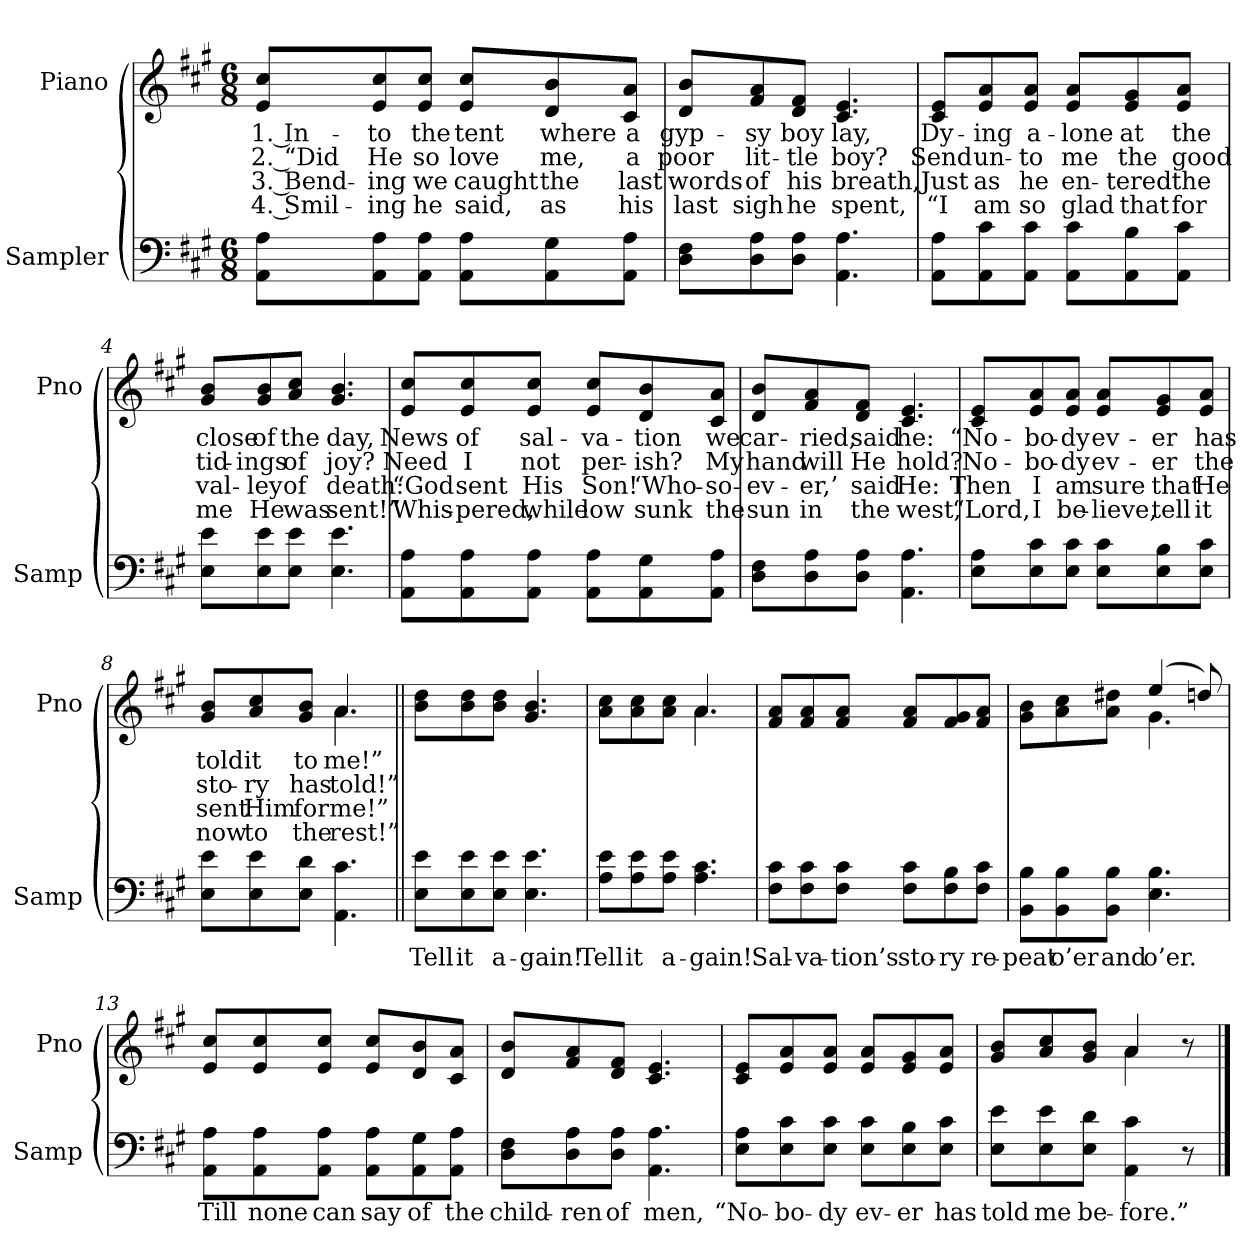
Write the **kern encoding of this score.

**kern	**text	**kern	**text	**text	**text	**text
*part2	*part2	*part1	*part1	*part1	*part1	*part1
*staff2	*staff2	*staff1	*staff1	*staff1	*staff1	*staff1
*I"Sampler	*	*I"Piano	*	*	*	*
*I'Samp	*	*I'Pno	*	*	*	*
*clefF4	*	*clefG2	*	*	*	*
*k[f#c#g#]	*	*k[f#c#g#]	*	*	*	*
*A:	*	*A:	*	*	*	*
*M6/8	*	*M6/8	*	*	*	*
=1	=1	=1	=1	=1	=1	=1
8AA\ 8A\L	.	8e/ 8cc#/L	1. In-	2. “Did	3. Bend-	4. Smil-
8AA\ 8A\	.	8e/ 8cc#/	-to	He	-ing	-ing
8AA\ 8A\J	.	8e/ 8cc#/J	the	so	we	he
8AA\ 8A\L	.	8e/ 8cc#/L	tent	love	caught	said,
8AA\ 8G#\	.	8d/ 8b/	where	me,	the	as
8AA\ 8A\J	.	8c#/ 8a/J	a	a	last	his
=2	=2	=2	=2	=2	=2	=2
8D\ 8F#\L	.	8d/ 8b/L	gyp-	poor	words	last
8D\ 8A\	.	8f#/ 8a/	-sy	lit-	of	sigh
8D\ 8A\J	.	8d/ 8f#/J	boy	-tle	his	he
4.AA 4.A	.	4.c# 4.e	lay,	boy?	breath,	spent,
=3	=3	=3	=3	=3	=3	=3
8AA\ 8A\L	.	8c#/ 8e/L	Dy-	Send	Just	“I
8AA\ 8c#\	.	8e/ 8a/	-ing	un-	as	am
8AA\ 8c#\J	.	8e/ 8a/J	a-	-to	he	so
8AA\ 8c#\L	.	8e/ 8a/L	-lone	me	en-	glad
8AA\ 8B\	.	8e/ 8g#/	at	the	-tered	that
8AA\ 8c#\J	.	8e/ 8a/J	the	good	the	for
=4	=4	=4	=4	=4	=4	=4
8E\ 8e\L	.	8g#/ 8b/L	close	tid-	val-	me
8E\ 8e\	.	8g#/ 8b/	of	-ings	-ley	He
8E\ 8e\J	.	8a/ 8cc#/J	the	of	of	was
4.E 4.e	.	4.g# 4.b	day,	joy?	death:	sent!”
=5	=5	=5	=5	=5	=5	=5
8AA\ 8A\L	.	8e/ 8cc#/L	News	Need	“God	Whis-
8AA\ 8A\	.	8e/ 8cc#/	of	I	sent	-pered,
8AA\ 8A\J	.	8e/ 8cc#/J	sal-	not	His	while
8AA\ 8A\L	.	8e/ 8cc#/L	-va-	per-	Son!	low
8AA\ 8G#\	.	8d/ 8b/	-tion	-ish?	‘Who-	sunk
8AA\ 8A\J	.	8c#/ 8a/J	we	My	-so-	the
=6	=6	=6	=6	=6	=6	=6
8D\ 8F#\L	.	8d/ 8b/L	car-	hand	-ev-	sun
8D\ 8A\	.	8f#/ 8a/	-ried;	will	-er,’	in
8D\ 8A\J	.	8d/ 8f#/J	said	He	said	the
4.AA 4.A	.	4.c# 4.e	he:	hold?	He:	west,
=7	=7	=7	=7	=7	=7	=7
8E\ 8A\L	.	8c#/ 8e/L	“No-	No-	Then	“Lord,
8E\ 8c#\	.	8e/ 8a/	-bo-	-bo-	I	I
8E\ 8c#\J	.	8e/ 8a/J	-dy	-dy	am	be-
8E\ 8c#\L	.	8e/ 8a/L	ev-	ev-	sure	-lieve,
8E\ 8B\	.	8e/ 8g#/	-er	-er	that	tell
8E\ 8c#\J	.	8e/ 8a/J	has	the	He	it
=8	=8	=8	=8	=8	=8	=8
*	*	*^	*	*	*	*
8E\ 8e\L	.	8g#/ 8b/L	4.ryy	told	sto-	sent	now
8E\ 8e\	.	8a/ 8cc#/	.	it	-ry	Him	to
8E\ 8d\J	.	8g#/ 8b/J	.	to	has	for	the
4.AA 4.c#	.	4.a/	4.a	me!”	told!”	me!”	rest!”
=9||	=9||	=9||	=9||	=9||	=9||	=9||	=9||
!	!	!LO:TX:t=Refrain	!	!	!	!	!
*	*	*v	*v	*	*	*	*
8E\ 8e\L	Tell	8b\ 8dd\L	.	.	.	.
8E\ 8e\	it	8b\ 8dd\	.	.	.	.
8E\ 8e\J	a-	8b\ 8dd\J	.	.	.	.
4.E 4.e	-gain!	4.g# 4.b	.	.	.	.
=10	=10	=10	=10	=10	=10	=10
*	*	*^	*	*	*	*
8A\ 8e\L	Tell	8a\ 8cc#\L	4.ryy	.	.	.	.
8A\ 8e\	it	8a\ 8cc#\	.	.	.	.	.
8A\ 8e\J	a-	8a\ 8cc#\J	.	.	.	.	.
4.A 4.c#	-gain!	4.a/	4.a	.	.	.	.
*	*	*v	*v	*	*	*	*
=11	=11	=11	=11	=11	=11	=11
8F#\ 8c#\L	Sal-	8f#/ 8a/L	.	.	.	.
8F#\ 8c#\	-va-	8f#/ 8a/	.	.	.	.
8F#\ 8c#\J	-tion’s	8f#/ 8a/J	.	.	.	.
8F#\ 8c#\L	sto-	8f#/ 8a/L	.	.	.	.
8F#\ 8B\	-ry	8f#/ 8g#/	.	.	.	.
8F#\ 8c#\J	re-	8f#/ 8a/J	.	.	.	.
=12	=12	=12	=12	=12	=12	=12
*	*	*^	*	*	*	*
8BB\ 8B\L	-peat	8g#\ 8b\L	4.ryy	.	.	.	.
8BB\ 8B\	o’er	8a\ 8cc#\	.	.	.	.	.
8BB\ 8B\J	and	8a\ 8dd#X\J	.	.	.	.	.
4.E 4.B	o’er.	(4ee/	4.g#	.	.	.	.
.	.	8ddn/)	.	.	.	.	.
*	*	*v	*v	*	*	*	*
=13	=13	=13	=13	=13	=13	=13
8AA\ 8A\L	Till	8e/ 8cc#/L	.	.	.	.
8AA\ 8A\	none	8e/ 8cc#/	.	.	.	.
8AA\ 8A\J	can	8e/ 8cc#/J	.	.	.	.
8AA\ 8A\L	say	8e/ 8cc#/L	.	.	.	.
8AA\ 8G#\	of	8d/ 8b/	.	.	.	.
8AA\ 8A\J	the	8c#/ 8a/J	.	.	.	.
=14	=14	=14	=14	=14	=14	=14
8D\ 8F#\L	child-	8d/ 8b/L	.	.	.	.
8D\ 8A\	-ren	8f#/ 8a/	.	.	.	.
8D\ 8A\J	of	8d/ 8f#/J	.	.	.	.
4.AA 4.A	men,	4.c# 4.e	.	.	.	.
=15	=15	=15	=15	=15	=15	=15
8E\ 8A\L	“No-	8c#/ 8e/L	.	.	.	.
8E\ 8c#\	-bo-	8e/ 8a/	.	.	.	.
8E\ 8c#\J	-dy	8e/ 8a/J	.	.	.	.
8E\ 8c#\L	ev-	8e/ 8a/L	.	.	.	.
8E\ 8B\	-er	8e/ 8g#/	.	.	.	.
8E\ 8c#\J	has	8e/ 8a/J	.	.	.	.
=16	=16	=16	=16	=16	=16	=16
*	*	*^	*	*	*	*
8E\ 8e\L	told	8g#/ 8b/L	4.ryy	.	.	.	.
8E\ 8e\	me	8a/ 8cc#/	.	.	.	.	.
8E\ 8d\J	be-	8g#/ 8b/J	.	.	.	.	.
4AA 4c#	-fore.”	4a/	4a	.	.	.	.
8r	.	8r	8ryy	.	.	.	.
*	*	*v	*v	*	*	*	*
==	==	==	==	==	==	==
*-	*-	*-	*-	*-	*-	*-
